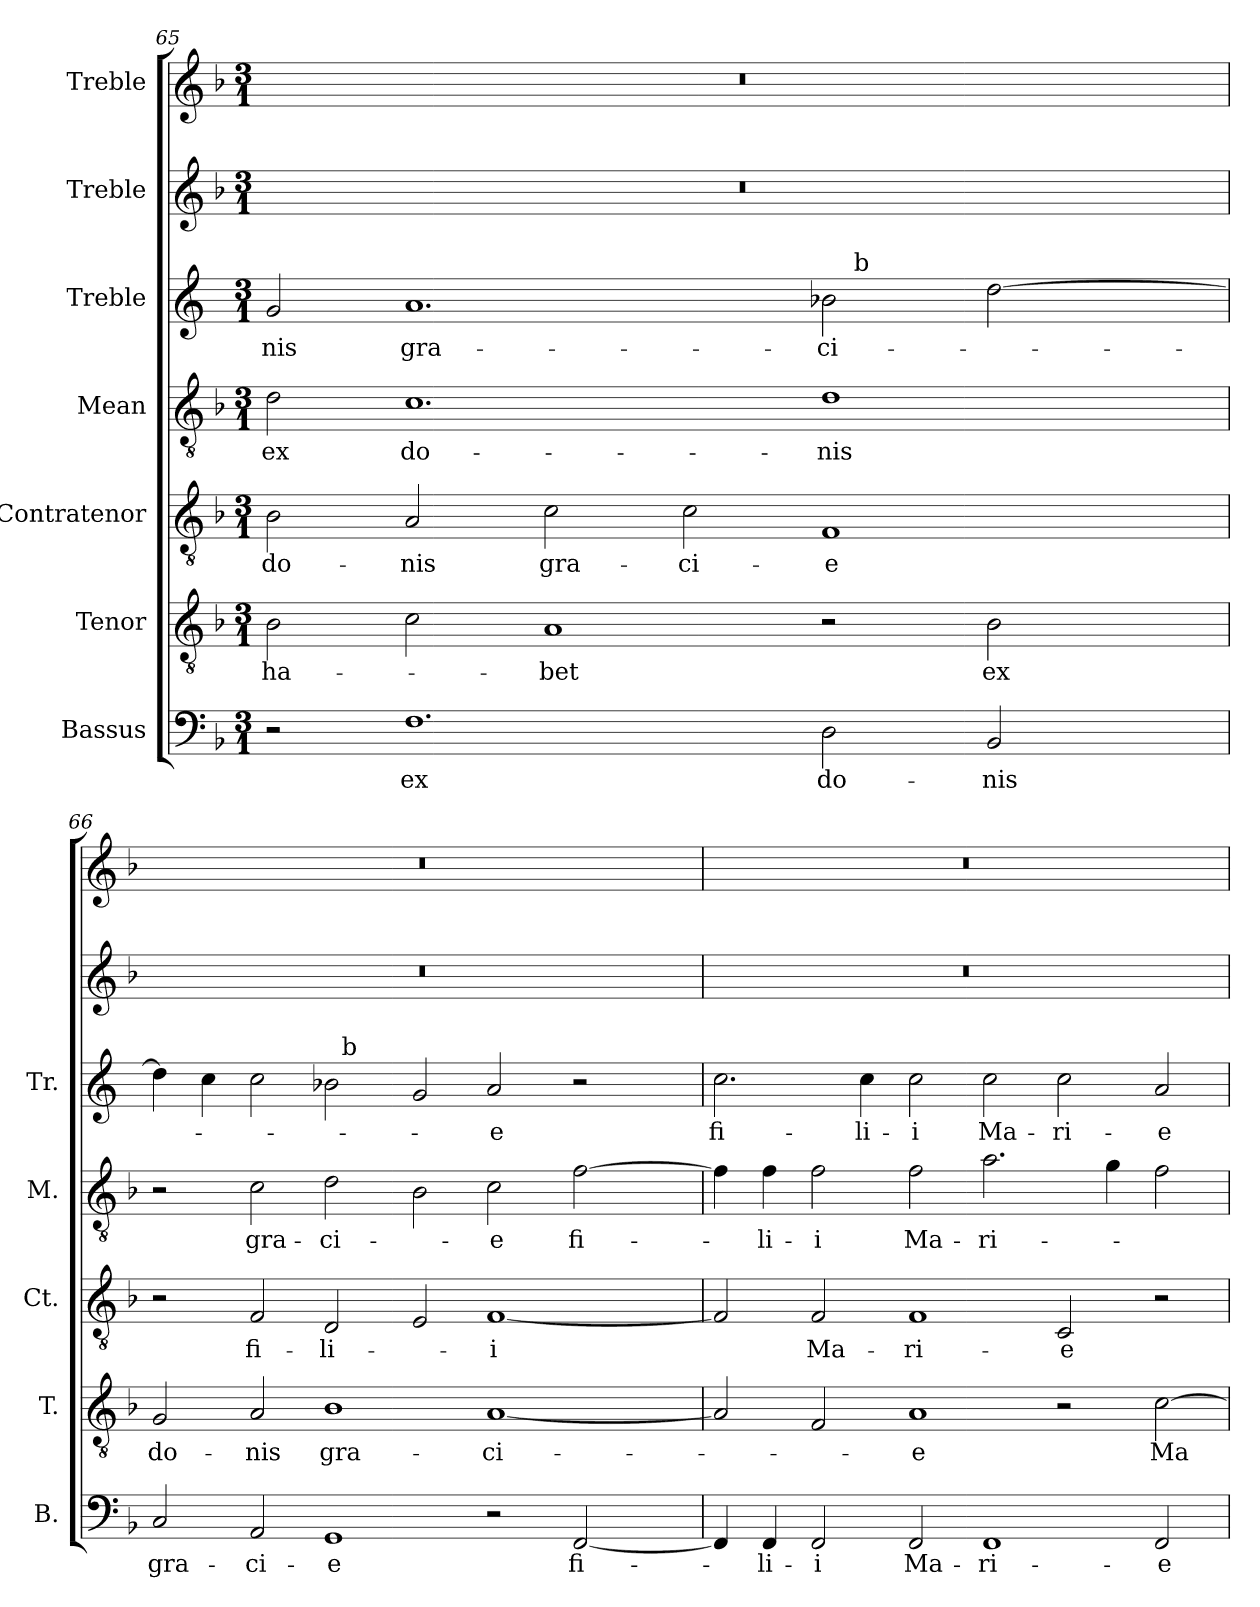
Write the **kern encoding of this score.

**kern	**text	**kern	**text	**kern	**text	**kern	**text	**kern	**text	**kern	**kern
*part7	*part7	*part6	*part6	*part5	*part5	*part4	*part4	*part3	*part3	*part2	*part1
*staff7	*staff7	*staff6	*staff6	*staff5	*staff5	*staff4	*staff4	*staff3	*staff3	*staff2	*staff1
*I"Bassus	*	*I"Tenor	*	*I"Contratenor	*	*I"Mean	*	*I"Treble	*	*I"Treble	*I"Treble
*I'B.	*	*I'T.	*	*I'Ct.	*	*I'M.	*	*I'Tr.	*	*	*
*clefF4	*	*clefGv2	*	*clefGv2	*	*clefGv2	*	*clefG2	*	*clefG2	*clefG2
*	*	*ITrd7c12	*	*ITrd7c12	*	*ITrd7c12	*	*	*	*	*
*k[b-]	*	*k[b-]	*	*k[b-]	*	*k[b-]	*	*k[]	*	*k[b-]	*k[b-]
*F:	*	*F:	*	*F:	*	*F:	*	*	*	*F:	*F:
*M3/1	*	*M3/1	*	*M3/1	*	*M3/1	*	*M3/1	*	*M3/1	*M3/1
=65	=65	=65	=65	=65	=65	=65	=65	=65	=65	=65	=65
!	!	!	!LO:LY:b:color=#000000	!	!	!	!	!	!	!	!
!	!	!	!	!	!LO:LY:b:color=#000000	!	!	!	!	!	!
!	!	!	!	!	!	!	!LO:LY:b:color=#000000	!	!	!	!
!	!	!	!	!	!	!	!	!	!LO:LY:b:color=#000000	!LO:N:vis=1	!LO:N:vis=1
*	*	*	*	*	*	*	*	*^	*	*	*
2r	.	2BB-i\	ha-	2BB-i\	do-	2Di\	ex	2gi/	1ryy	-nis	0.r	0.r
!	!LO:LY:b:color=#000000	!	!	!	!	!	!	!	!	!	!	!
!	!	!	!	!	!LO:LY:b:color=#000000	!	!	!	!	!	!	!
!	!	!	!	!	!	!	!LO:LY:b:color=#000000	!	!	!	!	!
!	!	!	!	!	!	!	!	!	!	!LO:LY:b:color=#000000	!	!
1.Fi	ex	2Ci\	.	2AAi/	-nis	1.Ci	do-	1.ai	.	gra-	.	.
!	!	!	!LO:LY:b:color=#000000	!	!	!	!	!	!	!	!	!
!	!	!	!	!	!LO:LY:b:color=#000000	!	!	!	!	!	!	!
.	.	1AAi	-bet	2Ci\	gra-	.	.	.	1ryy	.	.	.
!	!	!	!	!	!LO:LY:b:color=#000000	!	!	!	!	!	!	!
.	.	.	.	2Ci\	-ci-	.	.	.	.	.	.	.
!	!LO:LY:b:color=#000000	!	!	!	!	!	!	!	!	!	!	!
!	!	!	!	!	!LO:LY:b:color=#000000	!	!	!	!	!	!	!
!	!	!	!	!	!	!	!LO:LY:b:color=#000000	!	!	!	!	!
!	!	!	!	!	!	!	!	!	!	!LO:LY:b:color=#000000	!	!
2Di\	do-	2r	.	1FFi	-e	1Di	-nis	2b-i\	32ryy	-ci-	.	.
.	.	.	.	.	.	.	.	.	256ryy	.	.	.
!	!	!	!	!	!	!	!	!	!LO:TX:a:t=b	!	!	!
.	.	.	.	.	.	.	.	.	2ryy	.	.	.
!	!LO:LY:b:color=#000000	!	!	!	!	!	!	!	!	!	!	!
!	!	!	!LO:LY:b:color=#000000	!	!	!	!	!	!	!	!	!
2BB-i/	-nis	2BB-i\	ex	.	.	.	.	[>2ddi\	.	.	.	.
.	.	.	.	.	.	.	.	.	4ryy	.	.	.
.	.	.	.	.	.	.	.	.	8ryy	.	.	.
.	.	.	.	.	.	.	.	.	16ryy	.	.	.
.	.	.	.	.	.	.	.	.	64..ryy	.	.	.
=66`	=66`	=66`	=66`	=66`	=66`	=66`	=66`	=66`	=66`	=66`	=66`	=66`
!	!LO:LY:b:color=#000000	!	!	!	!	!	!	!	!	!	!	!
!	!	!	!LO:LY:b:color=#000000	!	!	!	!	!	!	!	!LO:N:vis=1	!LO:N:vis=1
2Ci/	gra-	2GGi/	do-	2r	.	2r	.	4ddi\]	1ryy	.	0.r	0.r
.	.	.	.	.	.	.	.	4cci\	.	.	.	.
!	!LO:LY:b:color=#000000	!	!	!	!	!	!	!	!	!	!	!
!	!	!	!LO:LY:b:color=#000000	!	!	!	!	!	!	!	!	!
!	!	!	!	!	!LO:LY:b:color=#000000	!	!	!	!	!	!	!
!	!	!	!	!	!	!	!LO:LY:b:color=#000000	!	!	!	!	!
2AAi/	-ci-	2AAi/	-nis	2FFi/	fi-	2Ci\	gra-	2cci\	.	.	.	.
!	!LO:LY:b:color=#000000	!	!	!	!	!	!	!	!	!	!	!
!	!	!	!LO:LY:b:color=#000000	!	!	!	!	!	!	!	!	!
!	!	!	!	!	!LO:LY:b:color=#000000	!	!	!	!	!	!	!
!	!	!	!	!	!	!	!LO:LY:b:color=#000000	!	!	!	!	!
1GGi	-e	1BB-i	gra-	2DDi/	-li-	2Di\	-ci-	2b-i\	32ryy	.	.	.
.	.	.	.	.	.	.	.	.	256ryy	.	.	.
!	!	!	!	!	!	!	!	!	!LO:TX:a:t=b	!	!	!
.	.	.	.	.	.	.	.	.	1ryy	.	.	.
.	.	.	.	2EEi/	.	2BB-i\	.	2gi/	.	.	.	.
!	!	!	!LO:LY:b:color=#000000	!	!	!	!	!	!	!	!	!
!	!	!	!	!	!LO:LY:b:color=#000000	!	!	!	!	!	!	!
!	!	!	!	!	!	!	!LO:LY:b:color=#000000	!	!	!	!	!
!	!	!	!	!	!	!	!	!	!	!LO:LY:b:color=#000000	!	!
2r	.	[<1AAi	-ci-	[<1FFi	-i	2Ci\	-e	2ai/	.	-e	.	.
.	.	.	.	.	.	.	.	.	2ryy	.	.	.
!	!LO:LY:b:color=#000000	!	!	!	!	!	!	!	!	!	!	!
!	!	!	!	!	!	!	!LO:LY:b:color=#000000	!	!	!	!	!
[<2FFi/	fi-	.	.	.	.	[>2Fi\	fi-	2r	.	.	.	.
.	.	.	.	.	.	.	.	.	4ryy	.	.	.
.	.	.	.	.	.	.	.	.	8ryy	.	.	.
.	.	.	.	.	.	.	.	.	16ryy	.	.	.
.	.	.	.	.	.	.	.	.	64..ryy	.	.	.
*	*	*	*	*	*	*	*	*v	*v	*	*	*
!!LO:LB:g=z
=67`	=67`	=67`	=67`	=67`	=67`	=67`	=67`	=67`	=67`	=67`	=67`
*	*	*	*	*	*	*	*	*^	*	*	*
!	!	!	!	!	!	!	!	!	!	!LO:LY:b:color=#000000	!LO:N:vis=1	!LO:N:vis=1
*	*	*	*	*	*	*	*	*v	*v	*	*	*
4FFi/]	.	2AAi/]	.	2FFi/]	.	4Fi\]	.	2.cci\	fi-	0.r	0.r
!	!LO:LY:b:color=#000000	!	!	!	!	!	!	!	!	!	!
!	!	!	!	!	!	!	!LO:LY:b:color=#000000	!	!	!	!
4FFi/	-li-	.	.	.	.	4Fi\	-li-	.	.	.	.
!	!LO:LY:b:color=#000000	!	!	!	!	!	!	!	!	!	!
!	!	!	!	!	!LO:LY:b:color=#000000	!	!	!	!	!	!
!	!	!	!	!	!	!	!LO:LY:b:color=#000000	!	!	!	!
2FFi/	-i	2FFi/	.	2FFi/	Ma-	2Fi\	-i	.	.	.	.
!	!	!	!	!	!	!	!	!	!LO:LY:b:color=#000000	!	!
.	.	.	.	.	.	.	.	4cci\	-li-	.	.
!	!LO:LY:b:color=#000000	!	!	!	!	!	!	!	!	!	!
!	!	!	!LO:LY:b:color=#000000	!	!	!	!	!	!	!	!
!	!	!	!	!	!LO:LY:b:color=#000000	!	!	!	!	!	!
!	!	!	!	!	!	!	!LO:LY:b:color=#000000	!	!	!	!
!	!	!	!	!	!	!	!	!	!LO:LY:b:color=#000000	!	!
2FFi/	Ma-	1AAi	-e	1FFi	-ri-	2Fi\	Ma-	2cci\	-i	.	.
!	!LO:LY:b:color=#000000	!	!	!	!	!	!	!	!	!	!
!	!	!	!	!	!	!	!LO:LY:b:color=#000000	!	!	!	!
!	!	!	!	!	!	!	!	!	!LO:LY:b:color=#000000	!	!
1FFi	-ri-	.	.	.	.	2.Ai\	-ri-	2cci\	Ma-	.	.
!	!	!	!	!	!LO:LY:b:color=#000000	!	!	!	!	!	!
!	!	!	!	!	!	!	!	!	!LO:LY:b:color=#000000	!	!
.	.	2r	.	2CCi/	-e	.	.	2cci\	-ri-	.	.
.	.	.	.	.	.	4Gi\	.	.	.	.	.
!	!LO:LY:b:color=#000000	!	!	!	!	!	!	!	!	!	!
!	!	!	!LO:LY:b:color=#000000	!	!	!	!	!	!	!	!
!	!	!	!	!	!	!	!	!	!LO:LY:b:color=#000000	!	!
2FFi/	-e	[>2Ci\	Ma-	2r	.	2Fi\	.	2ai/	-e	.	.
=`	=`	=`	=`	=`	=`	=`	=`	=`	=`	=`	=`
*-	*-	*-	*-	*-	*-	*-	*-	*-	*-	*-	*-
